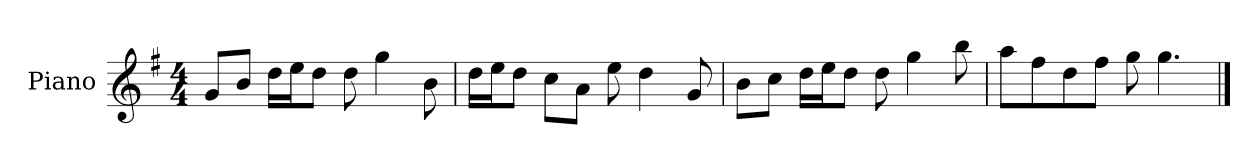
**kern
*part1
*staff1
*I"Piano
*I'P-no
*clefG2
*k[f#]
*M4/4
*MM90
=1
8g/L
8b/J
16dd\LL
16ee\J
8dd\J
8dd\
4gg\
8b\
=2
16dd\LL
16ee\J
8dd\J
8cc\L
8a\J
8ee\
4dd\
8g/
=3
8b\L
8cc\J
16dd\LL
16ee\J
8dd\J
8dd\
4gg\
8bb\
=4
8aa\L
8ff#\
8dd\
8ff#\J
8gg\
4.gg\
==
*-
